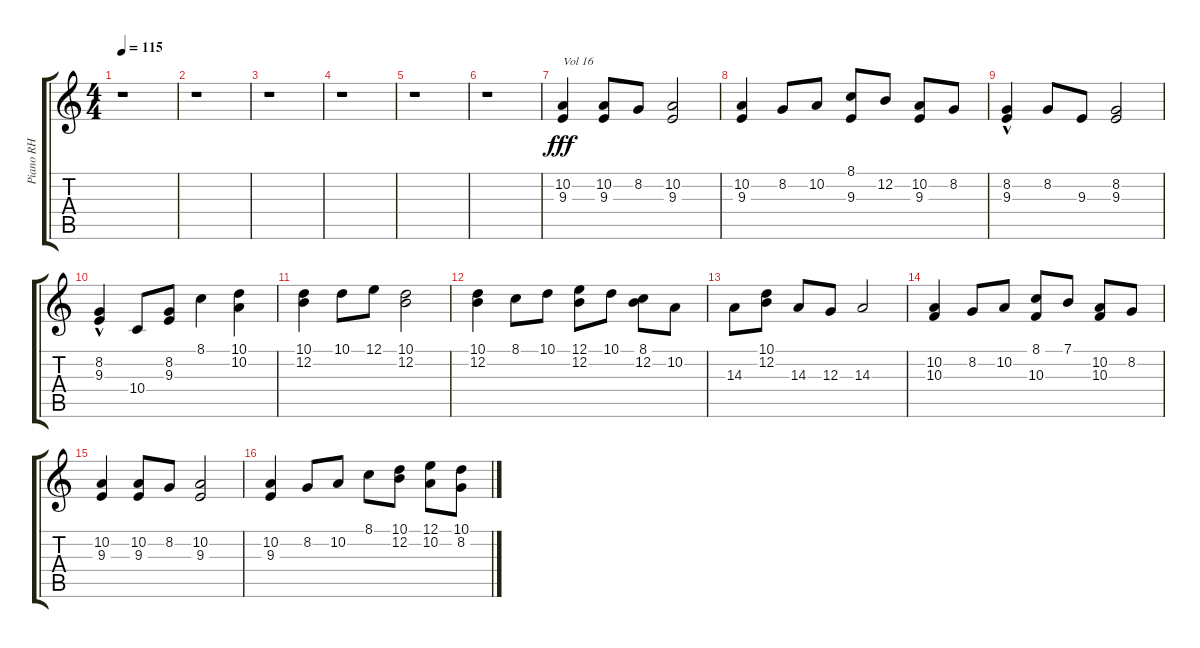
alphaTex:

\track ("Piano RH" "Piano RH") {instrument acousticgrandpiano}
\staff {score tabs}
\tuning (E4 B3 G3 D3 A2 E2) {hide}
\ts (4 4)
\tempo 115
\clef g2
\ks c
r.1{dy f} |
r.1 |
r.1 |
r.1 |
r.1 |
r.1 |
(10.2 9.3).4{txt "Vol 16" dy fff volume 16} (10.2 9.3).8 8.2.8 (10.2 9.3).2 |
(10.2 9.3).4 8.2.8 10.2.8 (8.1 9.3).8 12.2.8 (10.2 9.3).8 8.2.8 |
(8.2 9.3{hac}).4 8.2.8 9.3.8 (8.2 9.3).2 |
(8.2{hac} 9.3{hac}).4 10.4.8 (8.2 9.3).8 8.1.4 (10.1 10.2).4 |
(10.1 12.2).4{volume 16} 10.1.8 12.1.8 (10.1 12.2).2 |
(10.1 12.2).4 8.1.8 10.1.8 (12.1 12.2).8 10.1.8 (8.1 12.2).8 10.2.8 |
14.3.8 (10.1 12.2).8 14.3.8 12.3.8 14.3.2 |
(10.2 10.3).4 8.2.8 10.2.8 (8.1 10.3).8 7.1.8 (10.2 10.3).8 8.2.8 |
(10.2 9.3).4{volume 16} (10.2 9.3).8 8.2.8 (10.2 9.3).2 |
(10.2 9.3).4 8.2.8 10.2.8 8.1.8 (10.1 12.2).8 (12.1 10.2).8 (10.1 8.2).8
